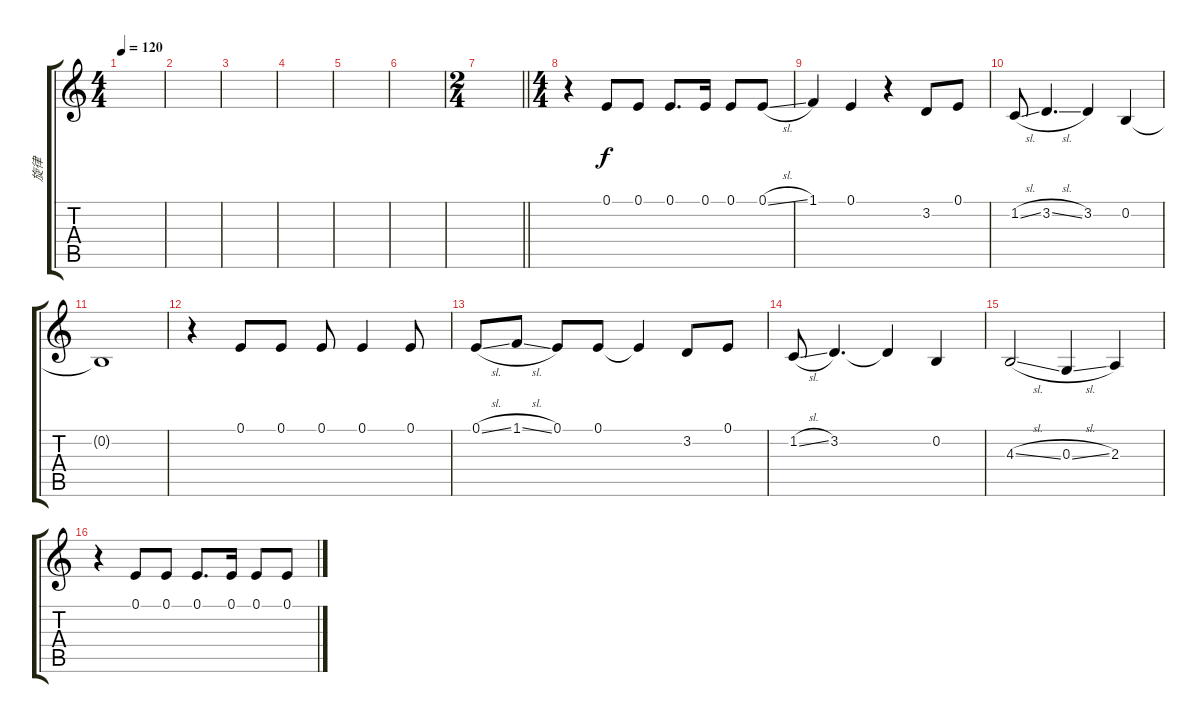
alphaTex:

\track ("旋律" "旋律") {instrument lead2sawtooth}
\staff {score tabs}
\tuning (E4 B3 G3 D3 A2 E2) {hide}
\ts (4 4)
\tempo 120
\clef g2
\ks c
|
|
|
|
|
|
\ts (2 4)
\barLineRight lightlight
|
\ts (4 4)
r.4 0.1.8 0.1.8 0.1.8{d} 0.1.16 0.1.8 0.1{sl}.8 |
1.1.4 0.1.4 r.4 3.2.8 0.1.8 |
1.2{sl}.8 3.2{sl}.4{d} 3.2.4 0.2.4 |
0.2{t}.1 |
r.4 0.1.8 0.1.8 0.1.8 0.1.4 0.1.8 |
0.1{sl}.8 1.1{sl}.8 0.1.8 0.1.8 0.1{t}.4 3.2.8 0.1.8 |
1.2{sl}.8 3.2.4{d} 3.2{t}.4 0.2.4 |
4.3{sl}.2 0.3{sl}.4 2.3.4 |
r.4 0.1.8 0.1.8 0.1.8{d} 0.1.16 0.1.8 0.1{sl}.8
